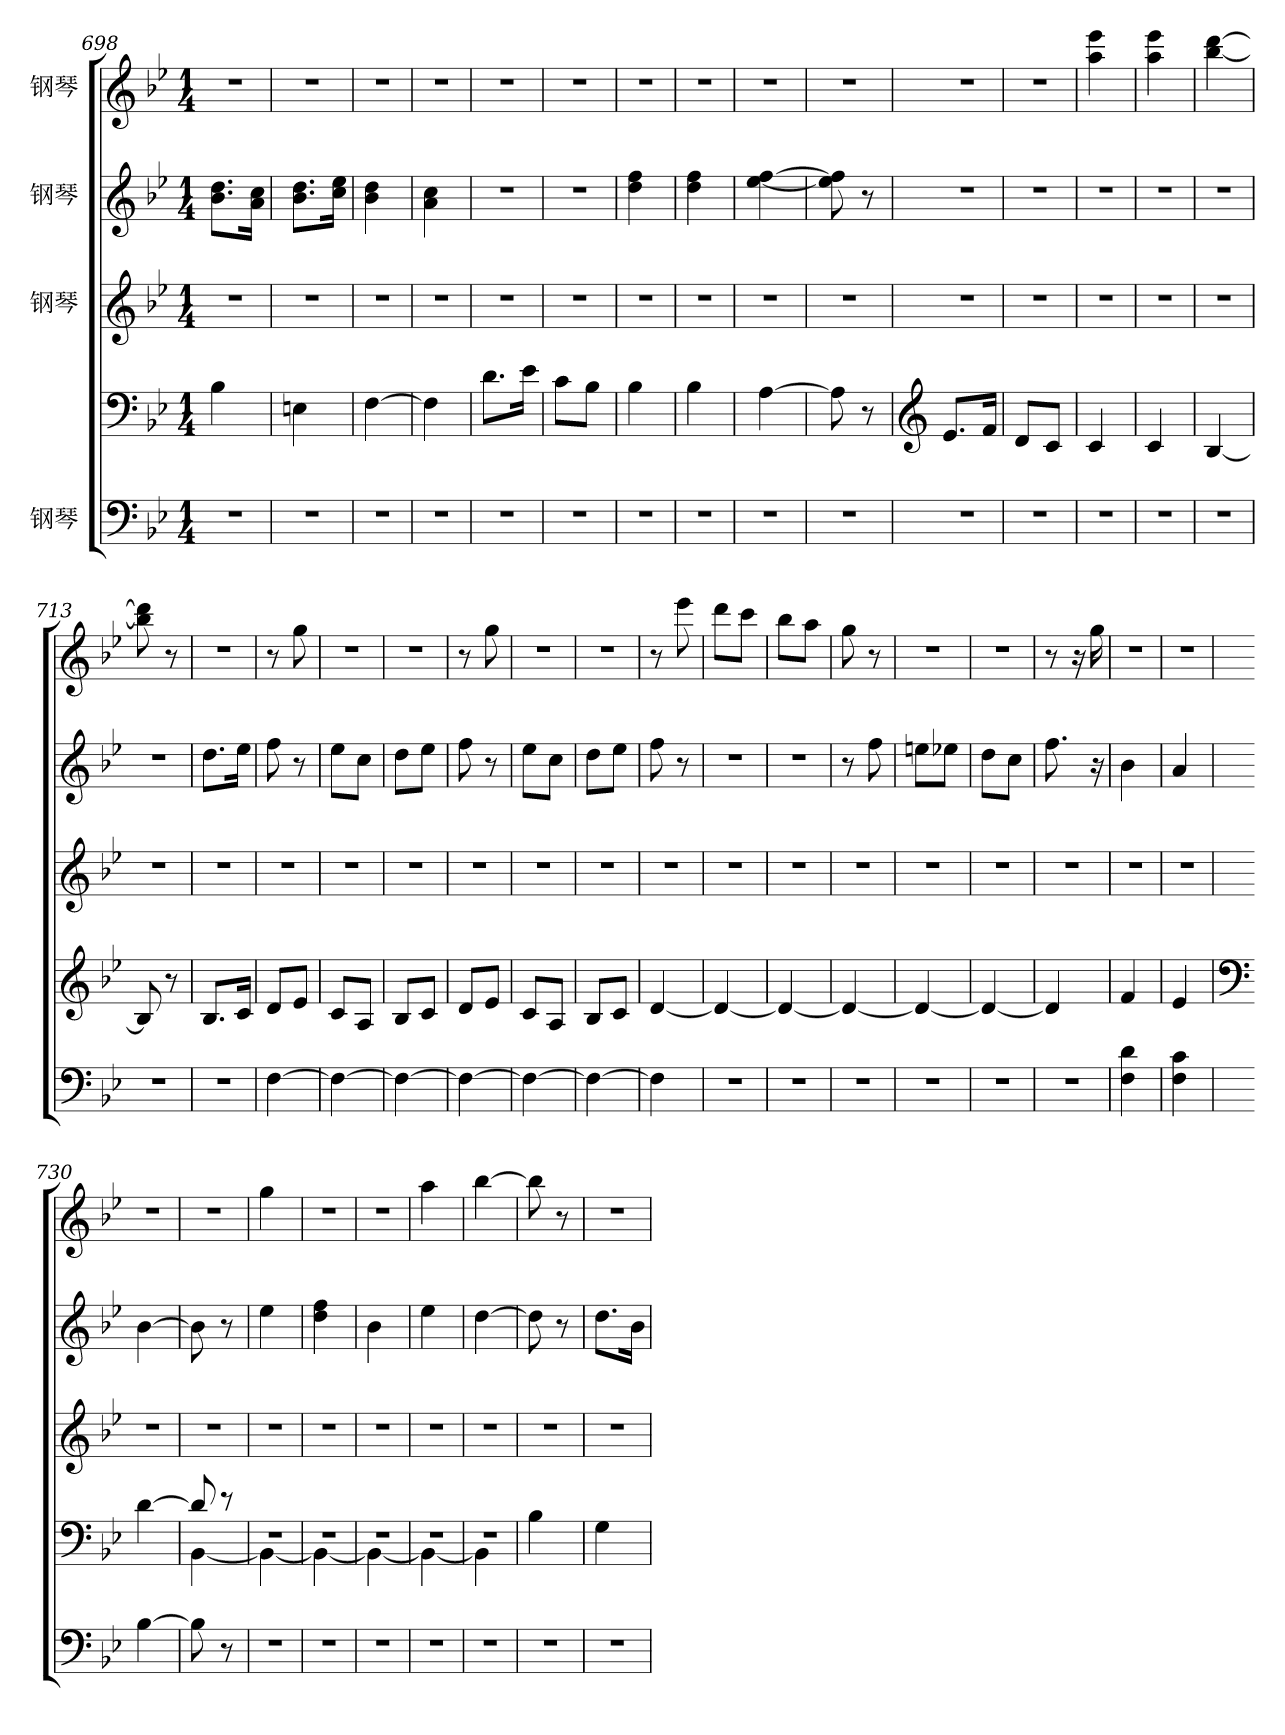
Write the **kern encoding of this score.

**kern	**kern	**kern	**kern	**kern
*part4	*part4	*part3	*part2	*part1
*staff5	*staff4	*staff3	*staff2	*staff1
*I"钢琴	*	*I"钢琴	*I"钢琴	*I"钢琴
*clefF4	*clefF4	*clefG2	*clefG2	*clefG2
*k[b-e-]	*k[b-e-]	*k[b-e-]	*k[b-e-]	*k[b-e-]
*M1/4	*M1/4	*M1/4	*M1/4	*M1/4
=698	=698	=698	=698	=698
4r	4B-\	4r	8.b-\ 8.dd\L	4r
.	.	.	16a\ 16cc\Jk	.
=699	=699	=699	=699	=699
4r	4En\	4r	8.b-\ 8.dd\L	4r
.	.	.	16cc\ 16ee-\Jk	.
=700	=700	=700	=700	=700
4r	[4F\	4r	4b-\ 4dd\	4r
=701	=701	=701	=701	=701
4r	4F\]	4r	4a\ 4cc\	4r
=702	=702	=702	=702	=702
4r	8.d\L	4r	4r	4r
.	16e-\Jk	.	.	.
=703	=703	=703	=703	=703
4r	8c\L	4r	4r	4r
.	8B-\J	.	.	.
=704	=704	=704	=704	=704
4r	4B-\	4r	4dd\ 4ff\	4r
=705	=705	=705	=705	=705
4r	4B-\	4r	4dd\ 4ff\	4r
=706	=706	=706	=706	=706
4r	[4A\	4r	[4ee-\ [4ff\	4r
=707	=707	=707	=707	=707
4r	8A\]	4r	8ee-\] 8ff\]	4r
.	8r	.	8r	.
=708	=708	=708	=708	=708
*	*clefG2	*	*	*
4r	8.e-/L	4r	4r	4r
.	16f/Jk	.	.	.
!!LO:LB:g=z
=709	=709	=709	=709	=709
4r	8d/L	4r	4r	4r
.	8c/J	.	.	.
=710	=710	=710	=710	=710
4r	4c/	4r	4r	4aa\ 4eee-\
=711	=711	=711	=711	=711
4r	4c/	4r	4r	4aa\ 4eee-\
=712	=712	=712	=712	=712
4r	[4B-/	4r	4r	[4bb-\ [4ddd\
=713	=713	=713	=713	=713
4r	8B-/]	4r	4r	8bb-\] 8ddd\]
.	8r	.	.	8r
=714	=714	=714	=714	=714
4r	8.B-/L	4r	8.dd\L	4r
.	16c/Jk	.	16ee-\Jk	.
=715	=715	=715	=715	=715
[4F\	8d/L	4r	8ff\	8r
.	8e-/J	.	8r	8gg\
=716	=716	=716	=716	=716
4F\_	8c/L	4r	8ee-\L	4r
.	8A/J	.	8cc\J	.
=717	=717	=717	=717	=717
4F\_	8B-/L	4r	8dd\L	4r
.	8c/J	.	8ee-\J	.
=718	=718	=718	=718	=718
4F\_	8d/L	4r	8ff\	8r
.	8e-/J	.	8r	8gg\
=719	=719	=719	=719	=719
4F\_	8c/L	4r	8ee-\L	4r
.	8A/J	.	8cc\J	.
=720	=720	=720	=720	=720
4F\_	8B-/L	4r	8dd\L	4r
.	8c/J	.	8ee-\J	.
!!LO:PB:g=z
=721	=721	=721	=721	=721
4F\]	[4d/	4r	8ff\	8r
.	.	.	8r	8eee-\
=722	=722	=722	=722	=722
4r	4d/_	4r	4r	8ddd\L
.	.	.	.	8ccc\J
=723	=723	=723	=723	=723
4r	4d/_	4r	4r	8bb-\L
.	.	.	.	8aa\J
=724	=724	=724	=724	=724
4r	4d/_	4r	8r	8gg\
.	.	.	8ff\	8r
=725	=725	=725	=725	=725
4r	4d/_	4r	8een\L	4r
.	.	.	8ee-X\J	.
=726	=726	=726	=726	=726
4r	4d/_	4r	8dd\L	4r
.	.	.	8cc\J	.
=727	=727	=727	=727	=727
4r	4d/]	4r	8.ff\	8r
.	.	.	.	16r
.	.	.	16r	16gg\
=728	=728	=728	=728	=728
4F\ 4d\	4f/	4r	4b-\	4r
=729	=729	=729	=729	=729
4F\ 4c\	4e-/	4r	4a/	4r
=730	=730	=730	=730	=730
*	*clefF4	*	*	*
[4B-\	[4d\	4r	[4b-\	4r
=731	=731	=731	=731	=731
*	*^	*	*	*
8B-\]	8d/]	[4BB-\	4r	8b-\]	4r
8r	8r	.	.	8r	.
=732	=732	=732	=732	=732	=732
4r	4r	4BB-\_	4r	4ee-\	4gg\
!!LO:LB:g=z
=733	=733	=733	=733	=733	=733
4r	4r	4BB-\_	4r	4dd\ 4ff\	4r
=734	=734	=734	=734	=734	=734
4r	4r	4BB-\_	4r	4b-\	4r
=735	=735	=735	=735	=735	=735
4r	4r	4BB-\_	4r	4ee-\	4aa\
=736	=736	=736	=736	=736	=736
4r	4r	4BB-\]	4r	[4dd\	[4bb-\
*	*v	*v	*	*	*
=737	=737	=737	=737	=737
4r	4B-\	4r	8dd\]	8bb-\]
.	.	.	8r	8r
=738	=738	=738	=738	=738
4r	4G\	4r	8.dd\L	4r
.	.	.	16b-\Jk	.
=	=	=	=	=
*-	*-	*-	*-	*-
